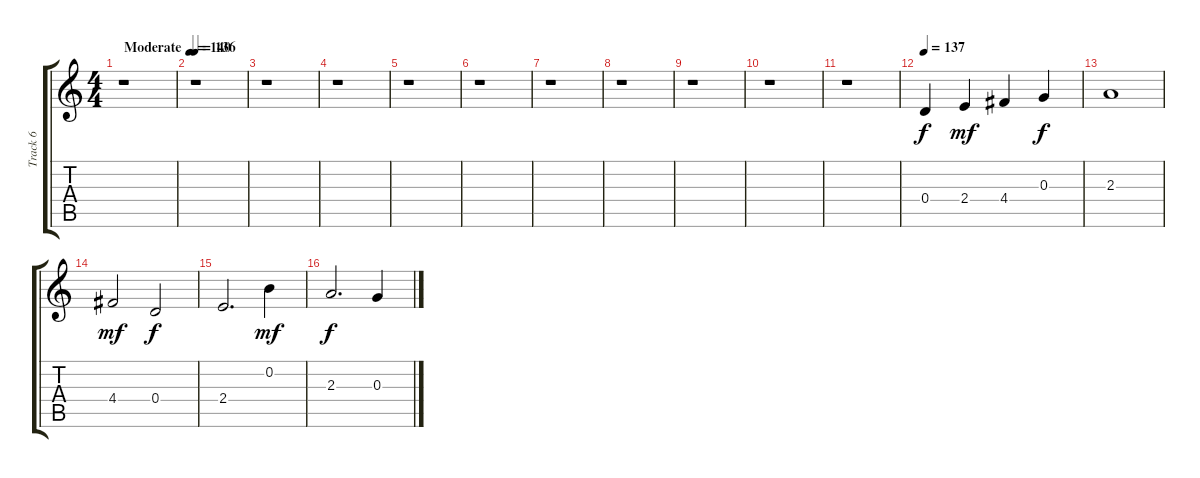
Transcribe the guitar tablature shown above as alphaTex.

\track ("Track 6" "Track 6") {instrument contrabass}
\staff {score tabs}
\tuning (E4 B3 G3 D3 A2 E2) {hide}
\ts (4 4)
\tempo (140 "Moderate")
\clef g2
\ks c
r.1{dy f instrument contrabass} |
\tempo 136
r.1 |
r.1 |
r.1 |
r.1 |
r.1 |
r.1 |
r.1 |
r.1 |
r.1 |
r.1 |
\tempo 137
0.4.4 2.4.4{dy mf} 4.4.4 0.3.4{dy f} |
2.3.1 |
4.4.2{dy mf} 0.4.2{dy f} |
2.4.2{d} 0.2.4{dy mf} |
2.3.2{d dy f} 0.3.4
